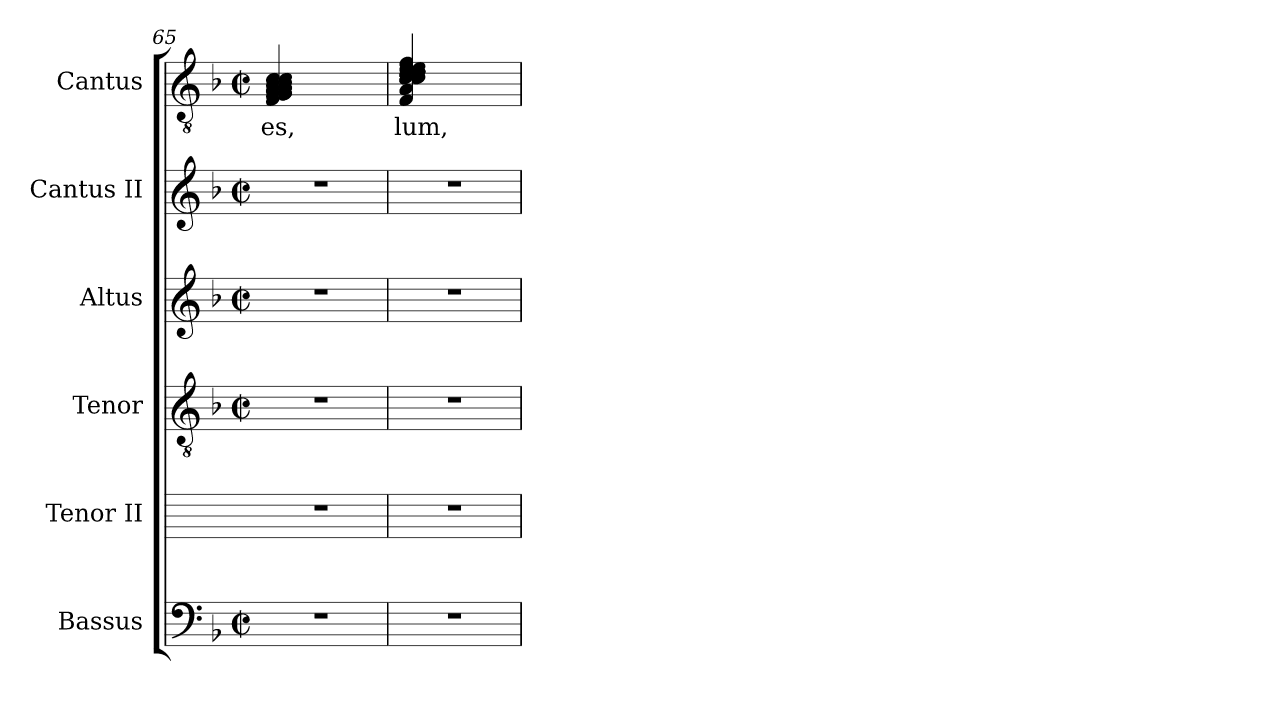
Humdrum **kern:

**kern	**kern	**kern	**kern	**kern	**kern	**text
*part6	*part5	*part4	*part3	*part2	*part1	*part1
*staff6	*staff5	*staff4	*staff3	*staff2	*staff1	*staff1
*I"Bassus	*I"Tenor II	*I"Tenor	*I"Altus	*I"Cantus II	*I"Cantus	*
*I'Bassus	*	*I'Tenor	*I'Altus	*I'Cantus II	*	*
!!LO:PB:g=z
*clefF4	*	*clefGv2	*clefG2	*clefG2	*clefGv2	*
*k[b-]	*	*k[b-]	*k[b-]	*k[b-]	*k[b-]	*
*F:	*	*F:	*F:	*F:	*F:	*
*M2/2	*	*M2/2	*M2/2	*M2/2	*M2/2	*
*met(c|)	*	*met(c|)	*met(c|)	*met(c|)	*met(c|)	*
=65	=65	=65	=65	=65	=65	=65
!	!	!	!	!	!	!LO:LY:b:cj
1r	1r	1r	1r	1r	(>(>(<(>4F/ 4G/ 4A/ 4c/ 4c/ 4B-/ 4A/ 4G/ 4A/ 4B-/ 4A/ 4G/	-es,
.	.	.	.	.	2.ryy	.
=66	=66	=66	=66	=66	=66	=66
!	!	!	!	!	!	!LO:LY:b:cj
1r	1r	1r	1r	1r	(<(>4F/ 4A/ 4c/ 4d/ 4d/ 4c/ 4d/ 4e/ 4f/ 4e/ 4d/ 4c/ 4d/	-lum,
.	.	.	.	.	2.ryy	.
=	=	=	=	=	=	=
*-	*-	*-	*-	*-	*-	*-
